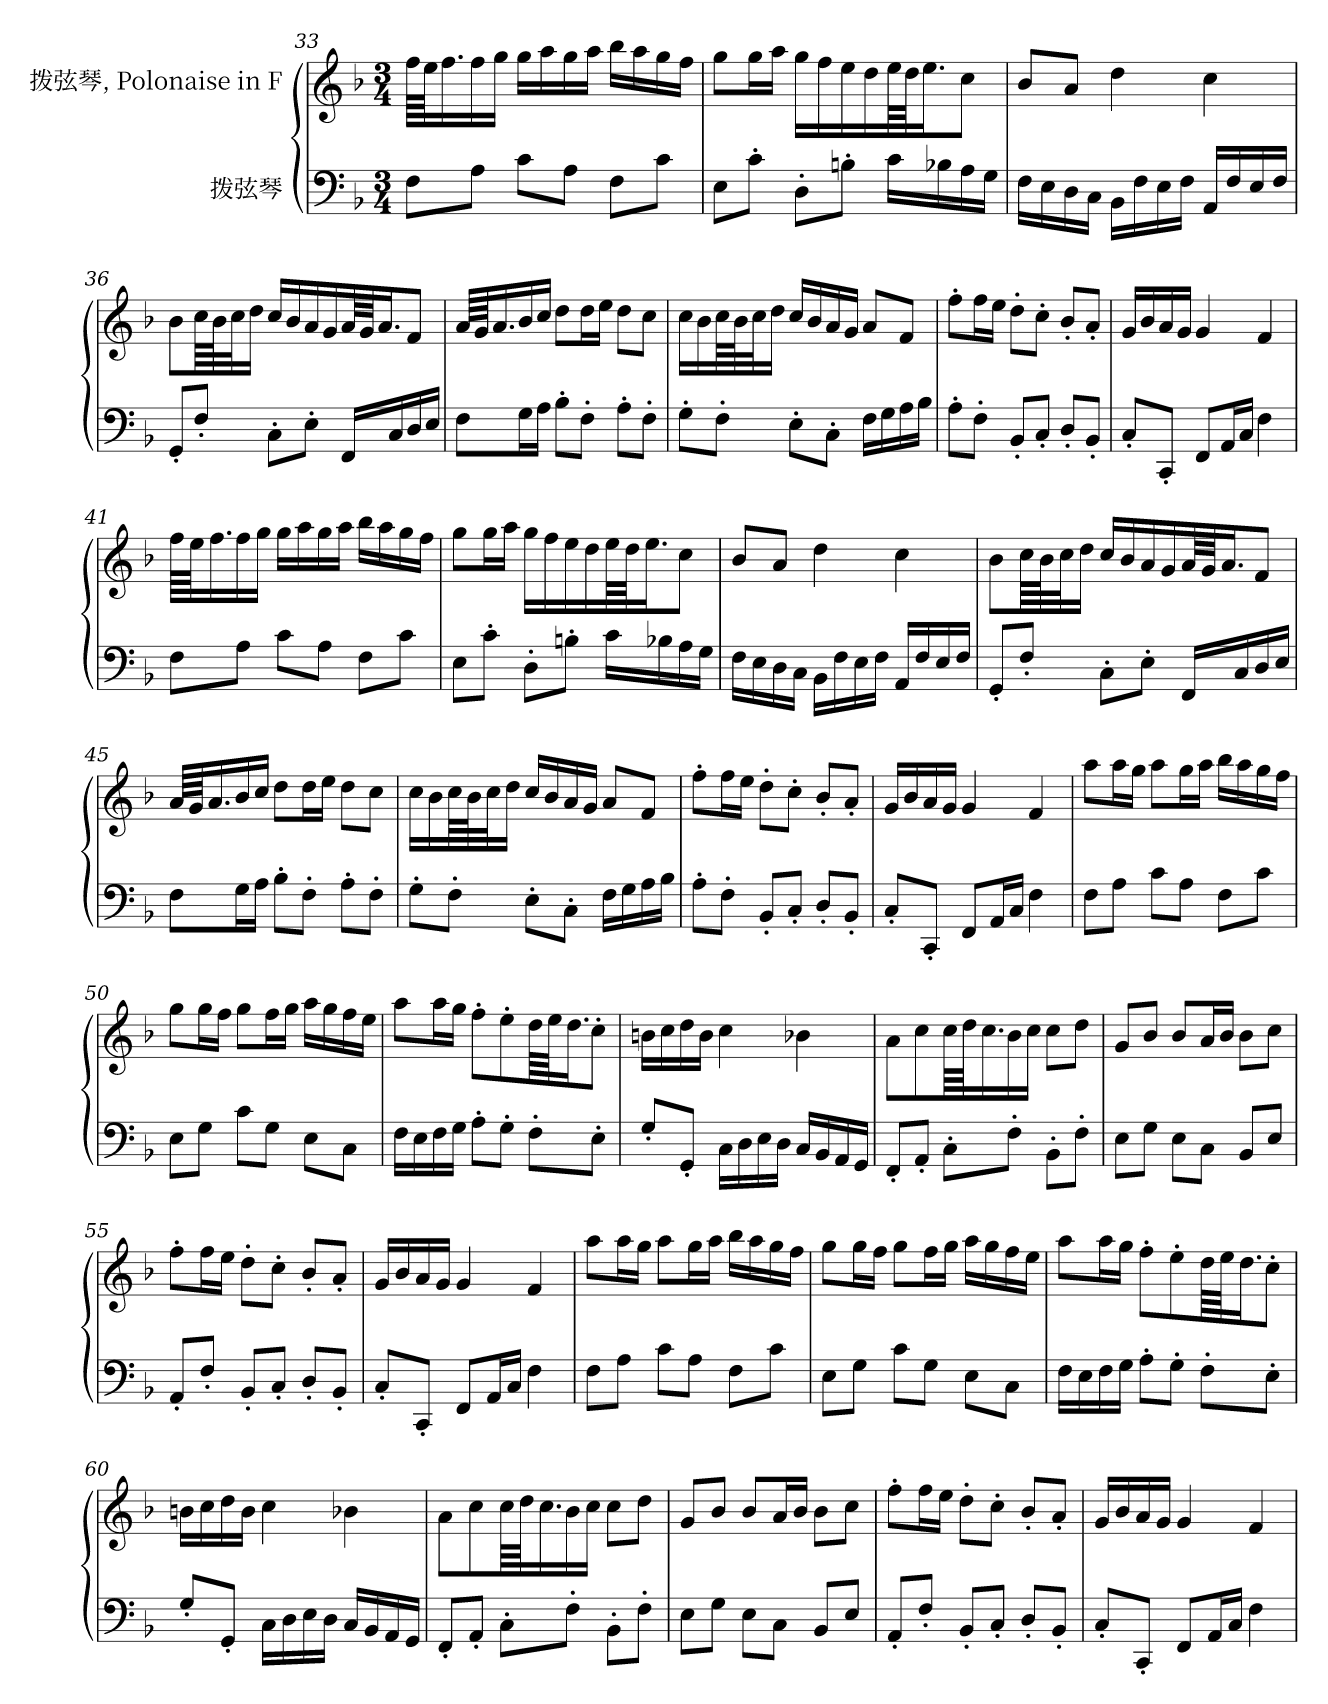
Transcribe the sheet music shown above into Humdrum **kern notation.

**kern	**kern
*part2	*part1
*staff2	*staff1
*I"拨弦琴	*I"拨弦琴, Polonaise in F
*clefF4	*clefG2
*k[b-]	*k[b-]
*M3/4	*M3/4
=33	=33
8F\L	64ff\LLLL
.	64ee\JJ
.	16.ff\
8A\J	16ff\
.	16gg\JJ
8c\L	16gg\LL
.	16aa\
8A\J	16gg\
.	16aa\JJ
8F\L	16bb-\LL
.	16aa\
8c\J	16gg\
.	16ff\JJ
!!LO:LB:g=z
=34	=34
8E\L	8gg\L
8c'\J	16gg\L
.	16aa\JJ
8D'\L	16gg\LL
.	16ff\
8Bn'\J	16ee\
.	16dd\
16c\LL	64ee\LL
.	64dd\JJ
.	16.ee\J
16B-X\	.
16A\	8cc\J
16G\JJ	.
=35	=35
16F\LL	8b-/L
16E\	.
16D\	8a/J
16C\JJ	.
16BB-\LL	4dd\
16F\	.
16E\	.
16F\JJ	.
16AA/LL	4cc\
16F/	.
16E/	.
16F/JJ	.
=36	=36
8GG'/L	8b-\L
8F'/J	64cc\LLL
.	64b-\J
.	32cc\J
.	16dd\JJ
8C'\L	16cc/LL
.	16b-/
8E'\J	16a/
.	16g/
16FF/LL	64a/LL
.	64g/JJ
.	16.a/J
16C/	.
16D/	8f/J
16E/JJ	.
!!LO:LB:g=z
=37	=37
8F\L	64a/LLLL
.	64g/JJ
.	16.a/
16G\L	16b-/
16A\JJ	16cc/JJ
8B-'\L	8dd\L
8F'\J	16dd\L
.	16ee\JJ
8A'\L	8dd\L
8F'\J	8cc\J
=38	=38
8G'\L	16cc\LL
.	16b-\
8F'\J	64cc\LL
.	64b-\J
.	32cc\J
.	16dd\JJ
8E'\L	16cc/LL
.	16b-/
8C'\J	16a/
.	16g/JJ
16F\LL	8a/L
16G\	.
16A\	8f/J
16B-\JJ	.
=39	=39
8A'\L	8ff'\L
8F'\J	16ff\L
.	16ee\JJ
8BB-'/L	8dd'\L
8C'/J	8cc'\J
8D'/L	8b-'/L
8BB-'/J	8a'/J
=40	=40
8C'/L	16g/LL
.	16b-/
8CC'/J	16a/
.	16g/JJ
8FF/L	4g/
16AA/L	.
16C/JJ	.
4F\	4f/
!!LO:PB:g=z
=41	=41
8F\L	64ff\LLLL
.	64ee\JJ
.	16.ff\
8A\J	16ff\
.	16gg\JJ
8c\L	16gg\LL
.	16aa\
8A\J	16gg\
.	16aa\JJ
8F\L	16bb-\LL
.	16aa\
8c\J	16gg\
.	16ff\JJ
=42	=42
8E\L	8gg\L
8c'\J	16gg\L
.	16aa\JJ
8D'\L	16gg\LL
.	16ff\
8Bn'\J	16ee\
.	16dd\
16c\LL	64ee\LL
.	64dd\JJ
.	16.ee\J
16B-X\	.
16A\	8cc\J
16G\JJ	.
=43	=43
16F\LL	8b-/L
16E\	.
16D\	8a/J
16C\JJ	.
16BB-\LL	4dd\
16F\	.
16E\	.
16F\JJ	.
16AA/LL	4cc\
16F/	.
16E/	.
16F/JJ	.
!!LO:LB:g=z
=44	=44
8GG'/L	8b-\L
8F'/J	64cc\LLL
.	64b-\J
.	32cc\J
.	16dd\JJ
8C'\L	16cc/LL
.	16b-/
8E'\J	16a/
.	16g/
16FF/LL	64a/LL
.	64g/JJ
.	16.a/J
16C/	.
16D/	8f/J
16E/JJ	.
=45	=45
8F\L	64a/LLLL
.	64g/JJ
.	16.a/
16G\L	16b-/
16A\JJ	16cc/JJ
8B-'\L	8dd\L
8F'\J	16dd\L
.	16ee\JJ
8A'\L	8dd\L
8F'\J	8cc\J
=46	=46
8G'\L	16cc\LL
.	16b-\
8F'\J	64cc\LL
.	64b-\J
.	32cc\J
.	16dd\JJ
8E'\L	16cc/LL
.	16b-/
8C'\J	16a/
.	16g/JJ
16F\LL	8a/L
16G\	.
16A\	8f/J
16B-\JJ	.
!!LO:LB:g=z
=47	=47
8A'\L	8ff'\L
8F'\J	16ff\L
.	16ee\JJ
8BB-'/L	8dd'\L
8C'/J	8cc'\J
8D'/L	8b-'/L
8BB-'/J	8a'/J
=48	=48
8C'/L	16g/LL
.	16b-/
8CC'/J	16a/
.	16g/JJ
8FF/L	4g/
16AA/L	.
16C/JJ	.
4F\	4f/
=49	=49
8F\L	8aa\L
8A\J	16aa\L
.	16gg\JJ
8c\L	8aa\L
8A\J	16gg\L
.	16aa\JJ
8F\L	16bb-\LL
.	16aa\
8c\J	16gg\
.	16ff\JJ
=50	=50
8E\L	8gg\L
8G\J	16gg\L
.	16ff\JJ
8c\L	8gg\L
8G\J	16ff\L
.	16gg\JJ
8E\L	16aa\LL
.	16gg\
8C\J	16ff\
.	16ee\JJ
!!LO:LB:g=z
=51	=51
16F\LL	8aa\L
16E\	.
16F\	16aa\L
16G\JJ	16gg\JJ
8A'\L	8ff'\L
8G'\J	8ee'\
8F'\L	64dd\LLL
.	64ee\JJ
.	16.dd\J
8E'\J	8cc'\J
=52	=52
8G'/L	16bn\LL
.	16cc\
8GG'/J	16dd\
.	16b\JJ
16C\LL	4cc\
16D\	.
16E\	.
16D\JJ	.
16C/LL	4b-X\
16BB-/	.
16AA/	.
16GG/JJ	.
=53	=53
8FF'/L	8a\L
8AA'/J	8cc\
8C'\L	64cc\LLL
.	64dd\JJ
.	16.cc\
8F'\J	16b-\
.	16cc\JJ
8BB-'\L	8cc\L
8F'\J	8dd\J
=54	=54
8E\L	8g/L
8G\J	8b-/J
8E\L	8b-/L
8C\J	16a/L
.	16b-/JJ
8BB-/L	8b-\L
8E/J	8cc\J
!!LO:LB:g=z
=55	=55
8AA'/L	8ff'\L
8F'/J	16ff\L
.	16ee\JJ
8BB-'/L	8dd'\L
8C'/J	8cc'\J
8D'/L	8b-'/L
8BB-'/J	8a'/J
=56	=56
8C'/L	16g/LL
.	16b-/
8CC'/J	16a/
.	16g/JJ
8FF/L	4g/
16AA/L	.
16C/JJ	.
4F\	4f/
=57	=57
8F\L	8aa\L
8A\J	16aa\L
.	16gg\JJ
8c\L	8aa\L
8A\J	16gg\L
.	16aa\JJ
8F\L	16bb-\LL
.	16aa\
8c\J	16gg\
.	16ff\JJ
=58	=58
8E\L	8gg\L
8G\J	16gg\L
.	16ff\JJ
8c\L	8gg\L
8G\J	16ff\L
.	16gg\JJ
8E\L	16aa\LL
.	16gg\
8C\J	16ff\
.	16ee\JJ
!!LO:LB:g=z
=59	=59
16F\LL	8aa\L
16E\	.
16F\	16aa\L
16G\JJ	16gg\JJ
8A'\L	8ff'\L
8G'\J	8ee'\
8F'\L	64dd\LLL
.	64ee\JJ
.	16.dd\J
8E'\J	8cc'\J
=60	=60
8G'/L	16bn\LL
.	16cc\
8GG'/J	16dd\
.	16b\JJ
16C\LL	4cc\
16D\	.
16E\	.
16D\JJ	.
16C/LL	4b-X\
16BB-/	.
16AA/	.
16GG/JJ	.
=61	=61
8FF'/L	8a\L
8AA'/J	8cc\
8C'\L	64cc\LLL
.	64dd\JJ
.	16.cc\
8F'\J	16b-\
.	16cc\JJ
8BB-'\L	8cc\L
8F'\J	8dd\J
=62	=62
8E\L	8g/L
8G\J	8b-/J
8E\L	8b-/L
8C\J	16a/L
.	16b-/JJ
8BB-/L	8b-\L
8E/J	8cc\J
!!LO:PB:g=z
=63	=63
8AA'/L	8ff'\L
8F'/J	16ff\L
.	16ee\JJ
8BB-'/L	8dd'\L
8C'/J	8cc'\J
8D'/L	8b-'/L
8BB-'/J	8a'/J
=64	=64
8C'/L	16g/LL
.	16b-/
8CC'/J	16a/
.	16g/JJ
8FF/L	4g/
16AA/L	.
16C/JJ	.
4F\	4f/
=	=
*-	*-
